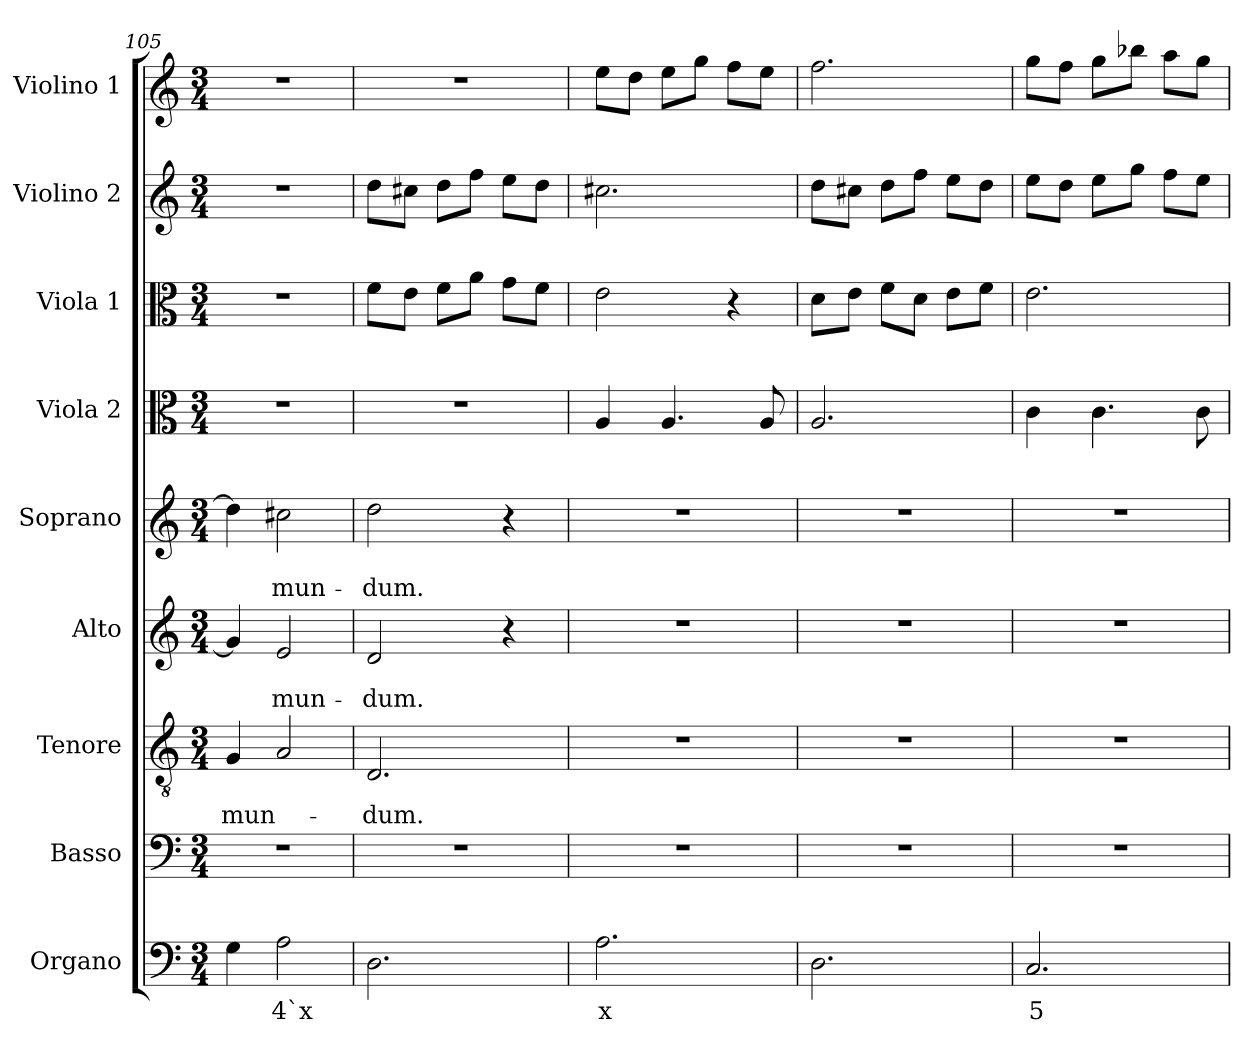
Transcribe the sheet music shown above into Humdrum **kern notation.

**kern	**text	**kern	**kern	**text	**text	**kern	**text	**text	**kern	**text	**text	**kern	**kern	**kern	**kern
*part9	*part9	*part8	*part7	*part7	*part7	*part6	*part6	*part6	*part5	*part5	*part5	*part4	*part3	*part2	*part1
*staff9	*staff9	*staff8	*staff7	*staff7	*staff7	*staff6	*staff6	*staff6	*staff5	*staff5	*staff5	*staff4	*staff3	*staff2	*staff1
*I"Organo	*	*I"Basso	*I"Tenore	*	*	*I"Alto	*	*	*I"Soprano	*	*	*I"Viola 2	*I"Viola 1	*I"Violino 2	*I"Violino 1
*I'Org.	*	*I'B	*I'T	*	*	*I'A	*	*	*I'S	*	*	*I'Vla. 2	*I'Vla. 1	*I'Vln. 2	*I'Vln. 1
*clefF4	*	*clefF4	*clefGv2	*	*	*clefG2	*	*	*clefG2	*	*	*clefC3	*clefC3	*clefG2	*clefG2
*k[]	*	*k[]	*k[]	*	*	*k[]	*	*	*k[]	*	*	*k[]	*k[]	*k[]	*k[]
*C:	*	*C:	*C:	*	*	*C:	*	*	*C:	*	*	*C:	*C:	*C:	*C:
*M3/4	*	*M3/4	*M3/4	*	*	*M3/4	*	*	*M3/4	*	*	*M3/4	*M3/4	*M3/4	*M3/4
=105	=105	=105	=105	=105	=105	=105	=105	=105	=105	=105	=105	=105	=105	=105	=105
!	!	!	!	!	!LO:LY:b	!	!	!	!	!	!	!	!	!	!
4G\	.	2.r	4G/	.	mun-	4g/]	.	.	4dd\]	.	.	2.r	2.r	2.r	2.r
!	!LO:LY:b	!	!	!	!	!	!	!LO:LY:b	!	!	!LO:LY:b	!	!	!	!
2A\	4`x	.	2A/	.	.	2e/	.	mun-	2cc#X\	.	mun-	.	.	.	.
!!LO:LB:g=z
=106	=106	=106	=106	=106	=106	=106	=106	=106	=106	=106	=106	=106	=106	=106	=106
!	!	!	!	!	!LO:LY:b	!	!	!LO:LY:b	!	!	!LO:LY:b	!	!	!	!
2.D\	.	2.r	2.D/	.	-dum.	2d/	.	-dum.	2dd\	.	-dum.	2.r	8f\L	8dd\L	2.r
.	.	.	.	.	.	.	.	.	.	.	.	.	8e\J	8cc#X\J	.
.	.	.	.	.	.	.	.	.	.	.	.	.	8f\L	8dd\L	.
.	.	.	.	.	.	.	.	.	.	.	.	.	8a\J	8ff\J	.
.	.	.	.	.	.	4r	.	.	4r	.	.	.	8g\L	8ee\L	.
.	.	.	.	.	.	.	.	.	.	.	.	.	8f\J	8dd\J	.
=107	=107	=107	=107	=107	=107	=107	=107	=107	=107	=107	=107	=107	=107	=107	=107
!	!LO:LY:b	!	!	!	!	!	!	!	!	!	!	!	!	!	!
2.A\	x	2.r	2.r	.	.	2.r	.	.	2.r	.	.	4A/	2e\	2.cc#X\	8ee\L
.	.	.	.	.	.	.	.	.	.	.	.	.	.	.	8dd\J
.	.	.	.	.	.	.	.	.	.	.	.	4.A/	.	.	8ee\L
.	.	.	.	.	.	.	.	.	.	.	.	.	.	.	8gg\J
.	.	.	.	.	.	.	.	.	.	.	.	.	4r	.	8ff\L
.	.	.	.	.	.	.	.	.	.	.	.	8A/	.	.	8ee\J
=108	=108	=108	=108	=108	=108	=108	=108	=108	=108	=108	=108	=108	=108	=108	=108
2.D\	.	2.r	2.r	.	.	2.r	.	.	2.r	.	.	2.A/	8d\L	8dd\L	2.ff\
.	.	.	.	.	.	.	.	.	.	.	.	.	8e\J	8cc#X\J	.
.	.	.	.	.	.	.	.	.	.	.	.	.	8f\L	8dd\L	.
.	.	.	.	.	.	.	.	.	.	.	.	.	8d\J	8ff\J	.
.	.	.	.	.	.	.	.	.	.	.	.	.	8e\L	8ee\L	.
.	.	.	.	.	.	.	.	.	.	.	.	.	8f\J	8dd\J	.
=109	=109	=109	=109	=109	=109	=109	=109	=109	=109	=109	=109	=109	=109	=109	=109
!	!LO:LY:b	!	!	!	!	!	!	!	!	!	!	!	!	!	!
2.C/	5	2.r	2.r	.	.	2.r	.	.	2.r	.	.	4c\	2.e\	8ee\L	8gg\L
.	.	.	.	.	.	.	.	.	.	.	.	.	.	8dd\J	8ff\J
.	.	.	.	.	.	.	.	.	.	.	.	4.c\	.	8ee\L	8gg\L
.	.	.	.	.	.	.	.	.	.	.	.	.	.	8gg\J	8bb-X\J
.	.	.	.	.	.	.	.	.	.	.	.	.	.	8ff\L	8aa\L
.	.	.	.	.	.	.	.	.	.	.	.	8c\	.	8ee\J	8gg\J
=	=	=	=	=	=	=	=	=	=	=	=	=	=	=	=
*-	*-	*-	*-	*-	*-	*-	*-	*-	*-	*-	*-	*-	*-	*-	*-
